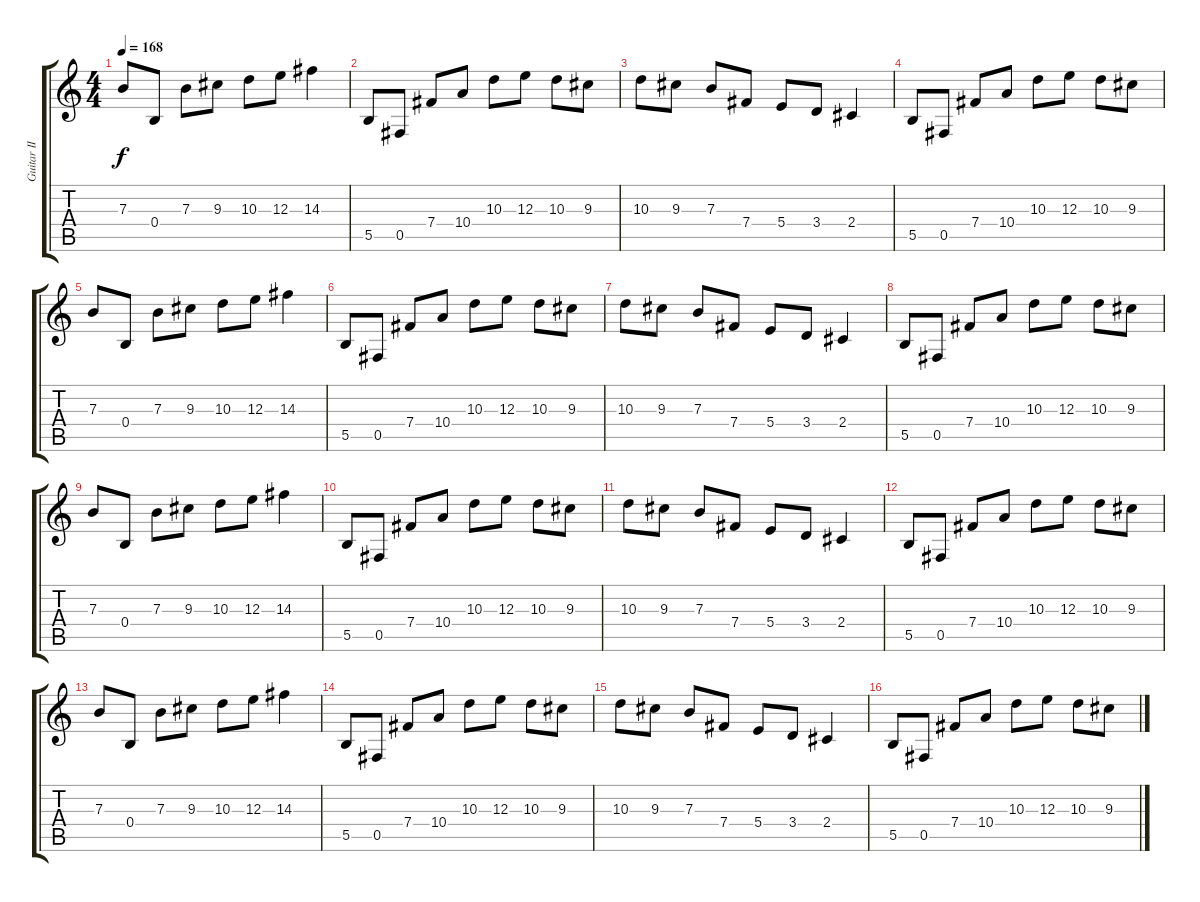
\track ("Guitar II" "Guitar II") {instrument distortionguitar}
\staff {score tabs}
\tuning (Db4 Ab3 E3 B2 Gb2 B1) {hide}
\ts (4 4)
\tempo 168
\clef g2
\ks c
7.3.8{dy f} 0.4.8 7.3.8 9.3.8 10.3.8 12.3.8 14.3.4 |
5.5.8 0.5.8 7.4.8 10.4.8 10.3.8 12.3.8 10.3.8 9.3.8 |
10.3.8 9.3.8 7.3.8 7.4.8 5.4.8 3.4.8 2.4.4 |
5.5.8 0.5.8 7.4.8 10.4.8 10.3.8 12.3.8 10.3.8 9.3.8 |
7.3.8 0.4.8 7.3.8 9.3.8 10.3.8 12.3.8 14.3.4 |
5.5.8 0.5.8 7.4.8 10.4.8 10.3.8 12.3.8 10.3.8 9.3.8 |
10.3.8 9.3.8 7.3.8 7.4.8 5.4.8 3.4.8 2.4.4 |
5.5.8 0.5.8 7.4.8 10.4.8 10.3.8 12.3.8 10.3.8 9.3.8 |
7.3.8 0.4.8 7.3.8 9.3.8 10.3.8 12.3.8 14.3.4 |
5.5.8 0.5.8 7.4.8 10.4.8 10.3.8 12.3.8 10.3.8 9.3.8 |
10.3.8 9.3.8 7.3.8 7.4.8 5.4.8 3.4.8 2.4.4 |
5.5.8 0.5.8 7.4.8 10.4.8 10.3.8 12.3.8 10.3.8 9.3.8 |
7.3.8 0.4.8 7.3.8 9.3.8 10.3.8 12.3.8 14.3.4 |
5.5.8 0.5.8 7.4.8 10.4.8 10.3.8 12.3.8 10.3.8 9.3.8 |
10.3.8 9.3.8 7.3.8 7.4.8 5.4.8 3.4.8 2.4.4 |
5.5.8 0.5.8 7.4.8 10.4.8 10.3.8 12.3.8 10.3.8 9.3.8
